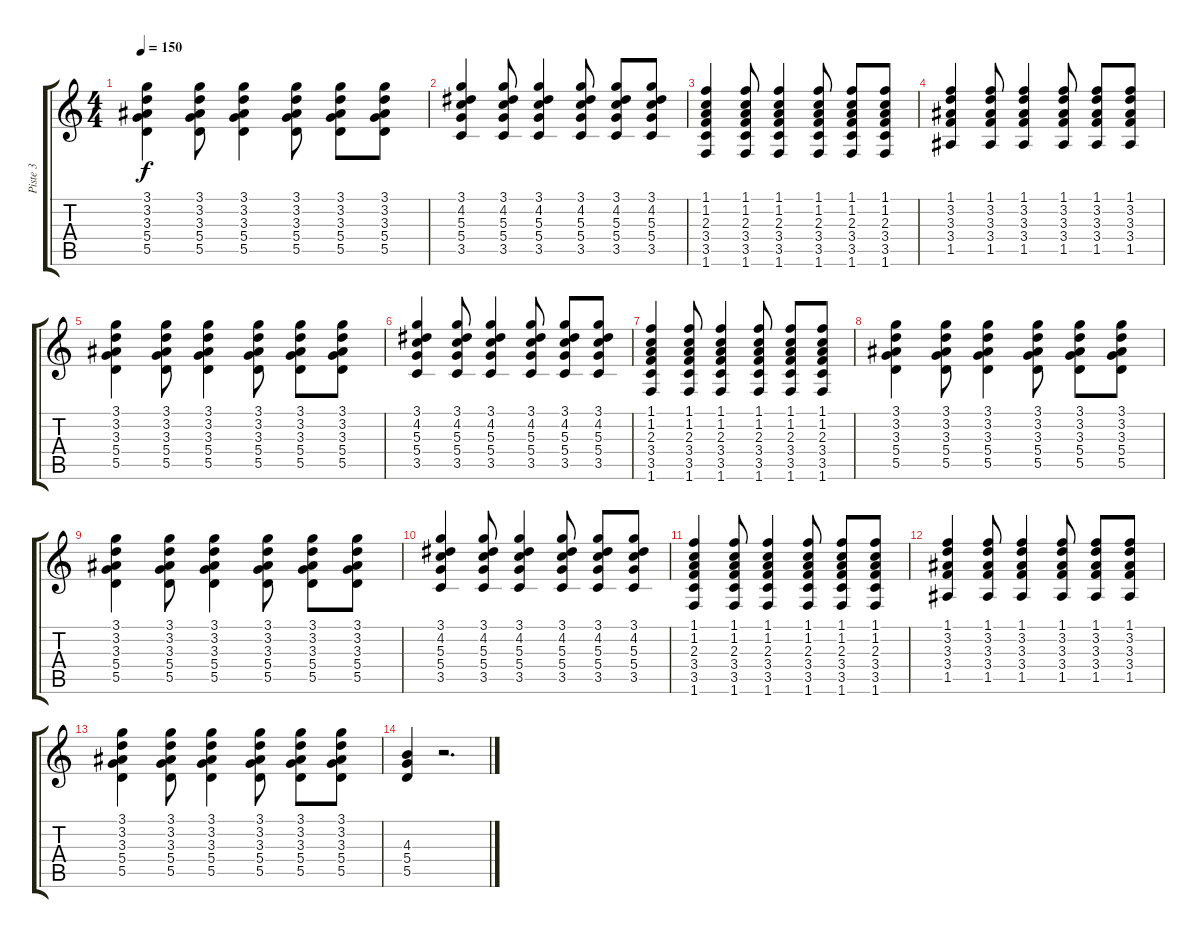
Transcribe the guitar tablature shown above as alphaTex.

\track ("Piste 3" "Piste 3") {instrument overdrivenguitar}
\staff {score tabs}
\tuning (E4 B3 G3 D3 A2 E2) {hide}
\ts (4 4)
\tempo 150
\clef g2
\ks c
(3.1 3.2 3.3 5.4 5.5).4{dy f} (3.1 3.2 3.3 5.4 5.5).8 (3.1 3.2 3.3 5.4 5.5).4 (3.1 3.2 3.3 5.4 5.5).8 (3.1 3.2 3.3 5.4 5.5).8 (3.1 3.2 3.3 5.4 5.5).8 |
(3.1 4.2 5.3 5.4 3.5).4 (3.1 4.2 5.3 5.4 3.5).8 (3.1 4.2 5.3 5.4 3.5).4 (3.1 4.2 5.3 5.4 3.5).8 (3.1 4.2 5.3 5.4 3.5).8 (3.1 4.2 5.3 5.4 3.5).8 |
(1.1 1.2 2.3 3.4 3.5 1.6).4 (1.1 1.2 2.3 3.4 3.5 1.6).8 (1.1 1.2 2.3 3.4 3.5 1.6).4 (1.1 1.2 2.3 3.4 3.5 1.6).8 (1.1 1.2 2.3 3.4 3.5 1.6).8 (1.1 1.2 2.3 3.4 3.5 1.6).8 |
(1.1 3.2 3.3 3.4 1.5).4 (1.1 3.2 3.3 3.4 1.5).8 (1.1 3.2 3.3 3.4 1.5).4 (1.1 3.2 3.3 3.4 1.5).8 (1.1 3.2 3.3 3.4 1.5).8 (1.1 3.2 3.3 3.4 1.5).8 |
(3.1 3.2 3.3 5.4 5.5).4 (3.1 3.2 3.3 5.4 5.5).8 (3.1 3.2 3.3 5.4 5.5).4 (3.1 3.2 3.3 5.4 5.5).8 (3.1 3.2 3.3 5.4 5.5).8 (3.1 3.2 3.3 5.4 5.5).8 |
(3.1 4.2 5.3 5.4 3.5).4 (3.1 4.2 5.3 5.4 3.5).8 (3.1 4.2 5.3 5.4 3.5).4 (3.1 4.2 5.3 5.4 3.5).8 (3.1 4.2 5.3 5.4 3.5).8 (3.1 4.2 5.3 5.4 3.5).8 |
(1.1 1.2 2.3 3.4 3.5 1.6).4 (1.1 1.2 2.3 3.4 3.5 1.6).8 (1.1 1.2 2.3 3.4 3.5 1.6).4 (1.1 1.2 2.3 3.4 3.5 1.6).8 (1.1 1.2 2.3 3.4 3.5 1.6).8 (1.1 1.2 2.3 3.4 3.5 1.6).8 |
(3.1 3.2 3.3 5.4 5.5).4 (3.1 3.2 3.3 5.4 5.5).8 (3.1 3.2 3.3 5.4 5.5).4 (3.1 3.2 3.3 5.4 5.5).8 (3.1 3.2 3.3 5.4 5.5).8 (3.1 3.2 3.3 5.4 5.5).8 |
(3.1 3.2 3.3 5.4 5.5).4 (3.1 3.2 3.3 5.4 5.5).8 (3.1 3.2 3.3 5.4 5.5).4 (3.1 3.2 3.3 5.4 5.5).8 (3.1 3.2 3.3 5.4 5.5).8 (3.1 3.2 3.3 5.4 5.5).8 |
(3.1 4.2 5.3 5.4 3.5).4 (3.1 4.2 5.3 5.4 3.5).8 (3.1 4.2 5.3 5.4 3.5).4 (3.1 4.2 5.3 5.4 3.5).8 (3.1 4.2 5.3 5.4 3.5).8 (3.1 4.2 5.3 5.4 3.5).8 |
(1.1 1.2 2.3 3.4 3.5 1.6).4 (1.1 1.2 2.3 3.4 3.5 1.6).8 (1.1 1.2 2.3 3.4 3.5 1.6).4 (1.1 1.2 2.3 3.4 3.5 1.6).8 (1.1 1.2 2.3 3.4 3.5 1.6).8 (1.1 1.2 2.3 3.4 3.5 1.6).8 |
(1.1 3.2 3.3 3.4 1.5).4 (1.1 3.2 3.3 3.4 1.5).8 (1.1 3.2 3.3 3.4 1.5).4 (1.1 3.2 3.3 3.4 1.5).8 (1.1 3.2 3.3 3.4 1.5).8 (1.1 3.2 3.3 3.4 1.5).8 |
(3.1 3.2 3.3 5.4 5.5).4 (3.1 3.2 3.3 5.4 5.5).8 (3.1 3.2 3.3 5.4 5.5).4 (3.1 3.2 3.3 5.4 5.5).8 (3.1 3.2 3.3 5.4 5.5).8 (3.1 3.2 3.3 5.4 5.5).8 |
(4.3 5.4 5.5).4 r.2{d}
